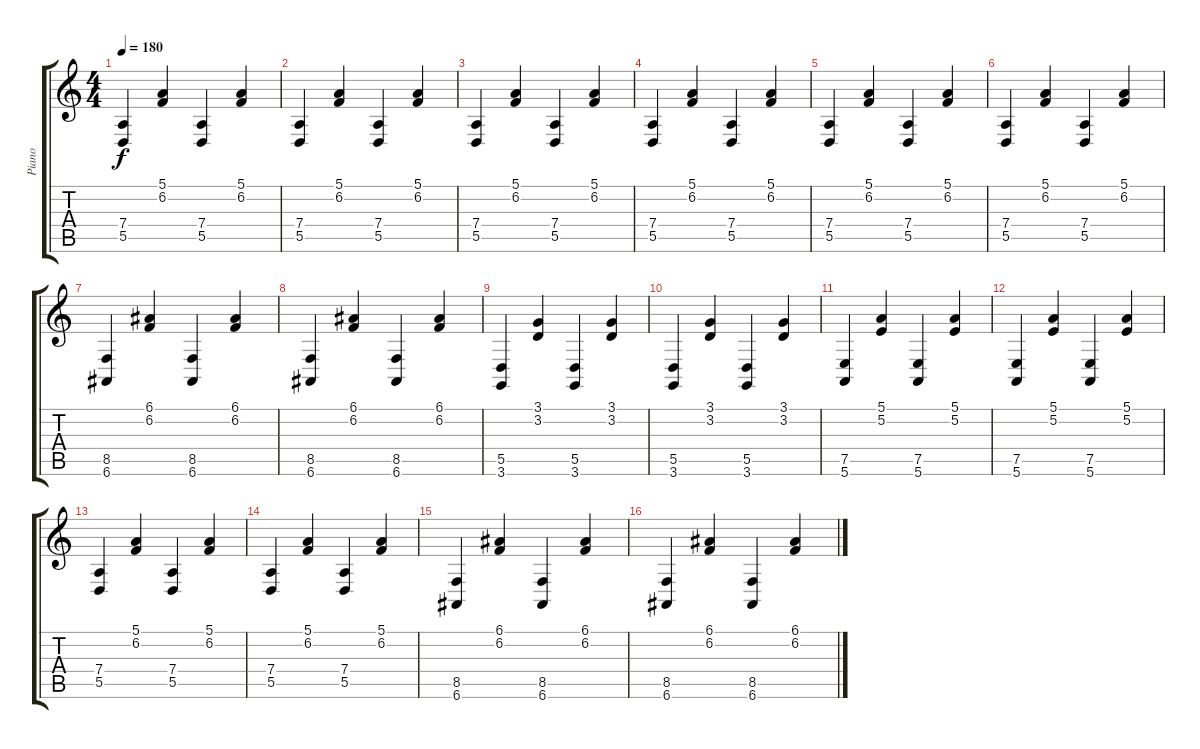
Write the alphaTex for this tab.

\track ("Piano" "Piano") {instrument acousticgrandpiano}
\staff {score tabs}
\tuning (E4 B3 G3 D3 A2 E2) {hide}
\ts (4 4)
\tempo 180
\clef g2
\ks c
(7.4 5.5).4{dy f} (5.1 6.2).4 (7.4 5.5).4 (5.1 6.2).4 |
(7.4 5.5).4 (5.1 6.2).4 (7.4 5.5).4 (5.1 6.2).4 |
(7.4 5.5).4 (5.1 6.2).4 (7.4 5.5).4 (5.1 6.2).4 |
(7.4 5.5).4 (5.1 6.2).4 (7.4 5.5).4 (5.1 6.2).4 |
(7.4 5.5).4 (5.1 6.2).4 (7.4 5.5).4 (5.1 6.2).4 |
(7.4 5.5).4 (5.1 6.2).4 (7.4 5.5).4 (5.1 6.2).4 |
(8.5 6.6).4 (6.1 6.2).4 (8.5 6.6).4 (6.1 6.2).4 |
(8.5 6.6).4 (6.1 6.2).4 (8.5 6.6).4 (6.1 6.2).4 |
(5.5 3.6).4 (3.1 3.2).4 (5.5 3.6).4 (3.1 3.2).4 |
(5.5 3.6).4 (3.1 3.2).4 (5.5 3.6).4 (3.1 3.2).4 |
(7.5 5.6).4 (5.1 5.2).4 (7.5 5.6).4 (5.1 5.2).4 |
(7.5 5.6).4 (5.1 5.2).4 (7.5 5.6).4 (5.1 5.2).4 |
(7.4 5.5).4 (5.1 6.2).4 (7.4 5.5).4 (5.1 6.2).4 |
(7.4 5.5).4 (5.1 6.2).4 (7.4 5.5).4 (5.1 6.2).4 |
(8.5 6.6).4 (6.1 6.2).4 (8.5 6.6).4 (6.1 6.2).4 |
(8.5 6.6).4 (6.1 6.2).4 (8.5 6.6).4 (6.1 6.2).4
